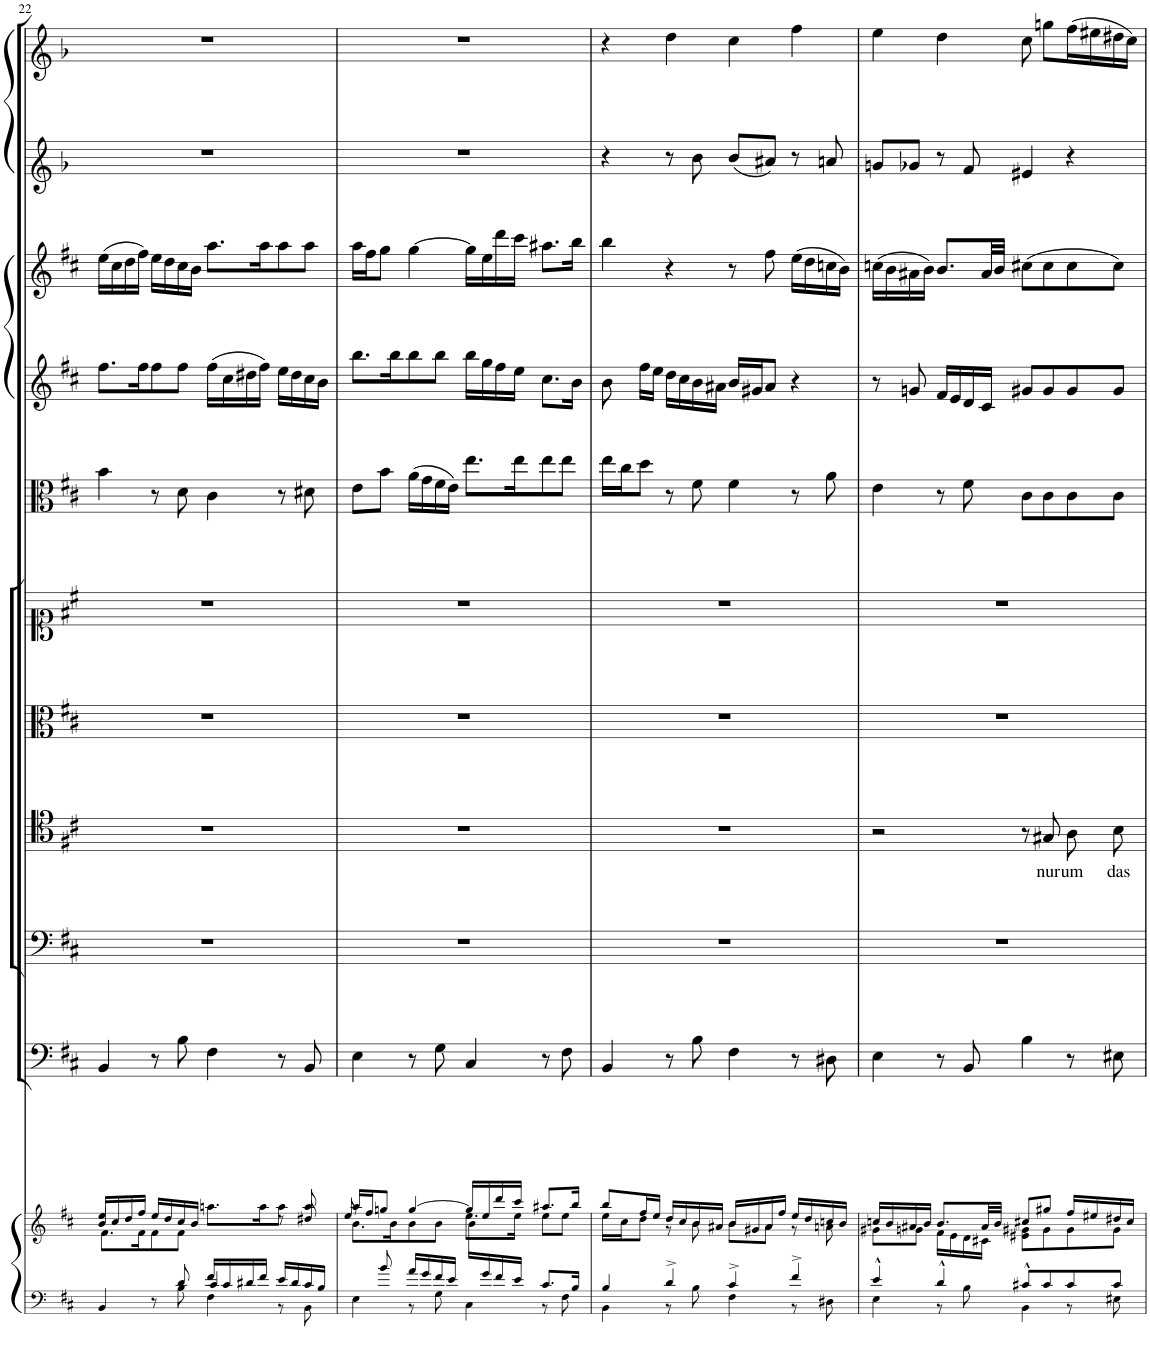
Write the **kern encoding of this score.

**kern	**kern	**kern	**kern	**kern	**text	**kern	**kern	**kern	**kern	**kern	**kern	**kern
*part11	*part11	*part10	*part9	*part8	*part8	*part7	*part6	*part5	*part4	*part3	*part2	*part1
*staff12	*staff11	*staff10	*staff9	*staff8	*staff8	*staff7	*staff6	*staff5	*staff4	*staff3	*staff2	*staff1
*I"Piano reduction	*	*I"Continuo	*I"Basso	*I"Tenore	*	*I"Alto	*I"Soprano	*I"Viola	*I"Violino II	*I"Violino I	*I"Oboe d'amore II	*I"Oboe d'amore I
*I'Pno	*	*	*	*	*	*	*	*I'Vla	*I'Vln	*I'Vln	*I'Ob	*I'Ob
!!LO:PB:g=z
*clefF4	*clefG2	*clefF4	*clefF4	*clefC4	*	*clefC3	*clefC1	*clefC3	*clefG2	*clefG2	*clefG1	*clefG1
*	*	*	*	*	*	*	*	*	*	*	*Trd2c3	*Trd2c3
*k[f#c#]	*k[f#c#]	*k[f#c#]	*k[f#c#]	*k[f#c#]	*	*k[f#c#]	*k[f#c#]	*k[f#c#]	*k[f#c#]	*k[f#c#]	*k[b-]	*k[b-]
*M4/4	*M4/4	*M4/4	*M4/4	*M4/4	*	*M4/4	*M4/4	*M4/4	*M4/4	*M4/4	*M4/4	*M4/4
*met(c)	*met(c)	*met(c)	*met(c)	*met(c)	*	*met(c)	*met(c)	*met(c)	*met(c)	*met(c)	*met(c)	*met(c)
=22	=22	=22	=22	=22	=22	=22	=22	=22	=22	=22	=22	=22
*^	*^	*	*	*	*	*	*	*	*	*	*	*
*	*^	*	*^	*	*	*	*	*	*	*	*	*	*	*
2ryy	4ryy	4BB/	16ee/LL	8.f#\L	4b/	4BB/	1r	1r	.	1r	1r	4b\	8.ff#\L	(16ee\LL	1r	1r
.	.	.	16cc#/	.	.	.	.	.	.	.	.	.	.	16cc#\	.	.
.	.	.	16dd/	.	.	.	.	.	.	.	.	.	.	16dd\	.	.
.	.	.	16ff#/JJ	16f#\K	.	.	.	.	.	.	.	.	16ff#\K	16ff#\JJ)	.	.
.	8r	8ryy	16ee/LL	8f#\	8ryy	8r	.	.	.	.	.	8r	8ff#\	16ee\LL	.	.
.	.	.	16dd/	.	.	.	.	.	.	.	.	.	.	16dd\	.	.
*	*	*	*	*v	*v	*	*	*	*	*	*	*	*	*	*	*
.	8d/	8B\	16cc#/	8f#\J	8B\	.	.	.	.	.	8d\	8ff#\J	16cc#\	.	.
.	.	.	16b/JJ	.	.	.	.	.	.	.	.	.	16b\JJ	.	.
16f#/LL	4c#/	4F#\	8.aan\L	2ryy	4F#\	.	.	.	.	.	4c#\	(16ff#\LL	8.aa\L	.	.
16c#/	.	.	.	.	.	.	.	.	.	.	.	16cc#\	.	.	.
16d#X/	.	.	.	.	.	.	.	.	.	.	.	16dd#X\	.	.	.
16f#/JJ	.	.	16aa\K	.	.	.	.	.	.	.	.	16ff#\JJ)	16aa\K	.	.
16e/LL	8r	8r	8aa\J	.	8r	.	.	.	.	.	8r	16ee\LL	8aa\	.	.
16d#/	.	.	.	.	.	.	.	.	.	.	.	16dd#\	.	.	.
*	*	*	*	*^	*	*	*	*	*	*	*	*	*	*	*
16c#/	8ryy	8BB\	8aa/	.	8dd#X/	8BB/	.	.	.	.	.	8d#X\	16cc#\	8aa\J	.	.
16B/JJ	.	.	.	.	.	.	.	.	.	.	.	.	16b\JJ	.	.	.
*	*v	*v	*	*	*	*	*	*	*	*	*	*	*	*	*	*
=23	=23	=23	=23	=23	=23	=23	=23	=23	=23	=23	=23	=23	=23	=23	=23
8ryy	4E\	16aa/LL	8.b\L	8ee/	4E\	1r	1r	.	1r	1r	8e\L	8.bb\L	16aa\LL	1r	1r
.	.	16ff#/J	.	.	.	.	.	.	.	.	.	.	16ff#\J	.	.
8b/	.	8ggn/J	.	4.ryy	.	.	.	.	.	.	8b\J	.	8gg\J	.	.
.	.	.	16b\K	.	.	.	.	.	.	.	.	16bb\K	.	.	.
16a/LL	8r	[4gg/	8b\	.	8r	.	.	.	.	.	(16a\LL	8bb\	[4gg\	.	.
16g/	.	.	.	.	.	.	.	.	.	.	16g\	.	.	.	.
16f#/	8G\	.	8b\J	.	8G\	.	.	.	.	.	16f#\	8bb\J	.	.	.
16e/JJ	.	.	.	.	.	.	.	.	.	.	16e\JJ)	.	.	.	.
16ryy	4C#\	16gg/LL]	8.ee\L	16b\LL	4C#/	.	.	.	.	.	8.ee\L	16bb\LL	16gg\LL]	.	.
16g/	.	16ee/	.	4..ryy	.	.	.	.	.	.	.	16gg\	16ee\	.	.
16f#/	.	16ddd/	.	.	.	.	.	.	.	.	.	16ff#\	16ddd\	.	.
16e/JJ	.	16ccc#/JJ	16ee\Jk	.	.	.	.	.	.	.	16ee\K	16ee\JJ	16ccc#\JJ	.	.
8.c#/L	8r	8.aa#X/L	8ee\L	.	8r	.	.	.	.	.	8ee\	8.cc#\L	8.aa#X\L	.	.
.	8F#\	.	8ee\J	.	8F#\	.	.	.	.	.	8ee\J	.	.	.	.
16B/Jk	.	16bb/Jk	.	.	.	.	.	.	.	.	.	16b\Jk	16bb\Jk	.	.
*	*	*	*v	*v	*	*	*	*	*	*	*	*	*	*	*
=24	=24	=24	=24	=24	=24	=24	=24	=24	=24	=24	=24	=24	=24	=24
4B/	4BB\	8bb/L	16ee\LL	4BB/	1r	1r	.	1r	1r	16ee\LL	8b\	4bb\	4r	4r
.	.	.	16cc#\J	.	.	.	.	.	.	16cc#\J	.	.	.	.
.	.	16ff#/L	8dd\J	.	.	.	.	.	.	8dd\J	16ff#\LL	.	.	.
.	.	16ee/JJ	.	.	.	.	.	.	.	.	16ee\JJ	.	.	.
4d^/	8r	16dd/LL	8r	8r	.	.	.	.	.	8r	16dd\LL	4r	8r	4ff\
.	.	16cc#/	.	.	.	.	.	.	.	.	16cc#\	.	.	.
.	8B\	16b/	8b\	8B\	.	.	.	.	.	8f#\	16b\	.	8dd\	.
.	.	16a#X/JJ	.	.	.	.	.	.	.	.	16a#X\JJ	.	.	.
4c#^/	4F#\	16b/LL	8b\L	4F#\	.	.	.	.	.	4f#\	16b/LL	8r	(8dd/L	4ee\
.	.	16g#X/	.	.	.	.	.	.	.	.	16g#X/J	.	.	.
.	.	16a#/	8a#\J	.	.	.	.	.	.	.	8a#/J	8ff#\	8cc#X/J)	.
.	.	16ff#/JJ	.	.	.	.	.	.	.	.	.	.	.	.
4f#^/	8r	16ee/LL	8r	8r	.	.	.	.	.	8r	4r	(16ee\LL	8r	4aa\
.	.	16dd/	.	.	.	.	.	.	.	.	.	16dd\	.	.
.	8D#X\	16ccn/	8an\	8D#X\	.	.	.	.	.	8a\	.	16ccn\	8ccn/	.
.	.	16b/JJ	.	.	.	.	.	.	.	.	.	16b\JJ)	.	.
=25	=25	=25	=25	=25	=25	=25	=25	=25	=25	=25	=25	=25	=25	=25
4e^^/	4E\	16ccn/LL	8g#X\L	4E\	1r	2r	.	1r	1r	4e\	8r	(16ccn\LL	8bn/L	4gg\
.	.	16b/	.	.	.	.	.	.	.	.	.	16b\	.	.
.	.	16a#X/	8gn\J	.	.	.	.	.	.	.	8gn/	16a#X\	8b-X/J	.
.	.	16b/JJ	.	.	.	.	.	.	.	.	.	16b\JJ)	.	.
4d^^/	8r	8.b/L	16f#\LL	8r	.	.	.	.	.	8r	16f#/LL	8.b/L	8r	4ff\
.	.	.	16e\	.	.	.	.	.	.	.	16e/	.	.	.
.	8B\	.	16d\	8BB/	.	.	.	.	.	8f#\	16d/	.	8a/	.
.	.	32a#/LL	16c#X\JJ	.	.	.	.	.	.	.	16c#/JJ	32a#/LL	.	.
.	.	32b/JJJ	.	.	.	.	.	.	.	.	.	32b/JJJ	.	.
8c#X^^/L	4BB\	8cc#X/L	8e#X\ 8g#X\L	4B\	.	8r	.	.	.	8c#\L	8g#X/L	(8cc#X\L	4g#X/	8ee\
!	!	!	!	!	!	!	!LO:LY:b	!	!	!	!	!	!	!
8c#/	.	8gg#X/J	8g#\	.	.	8G#X/	nur	.	.	8c#\	8g#/	8cc#\	.	8bbn\L
!	!	!	!	!	!	!	!LO:LY:b	!	!	!	!	!	!	!
8c#/	8r	16ff#/LL	8g#\	8r	.	8A\L	um	.	.	8c#\	8g#/	8cc#\	4r	(16aa\L
.	.	16ee#X/	.	.	.	.	.	.	.	.	.	.	.	16gg#X\
!	!	!	!	!	!	!	!LO:LY:b	!	!	!	!	!	!	!
8c#/J	8E#X\	16dd#X/	8g#\J	8E#X\	.	8B\J	das	.	.	8c#\J	8g#/J	8cc#\J)	.	16ff#X\
.	.	16cc#/JJ	.	.	.	.	.	.	.	.	.	.	.	16ee\JJ)
*v	*v	*	*	*	*	*	*	*	*	*	*	*	*	*
*	*v	*v	*	*	*	*	*	*	*	*	*	*	*
=	=	=	=	=	=	=	=	=	=	=	=	=
*-	*-	*-	*-	*-	*-	*-	*-	*-	*-	*-	*-	*-
